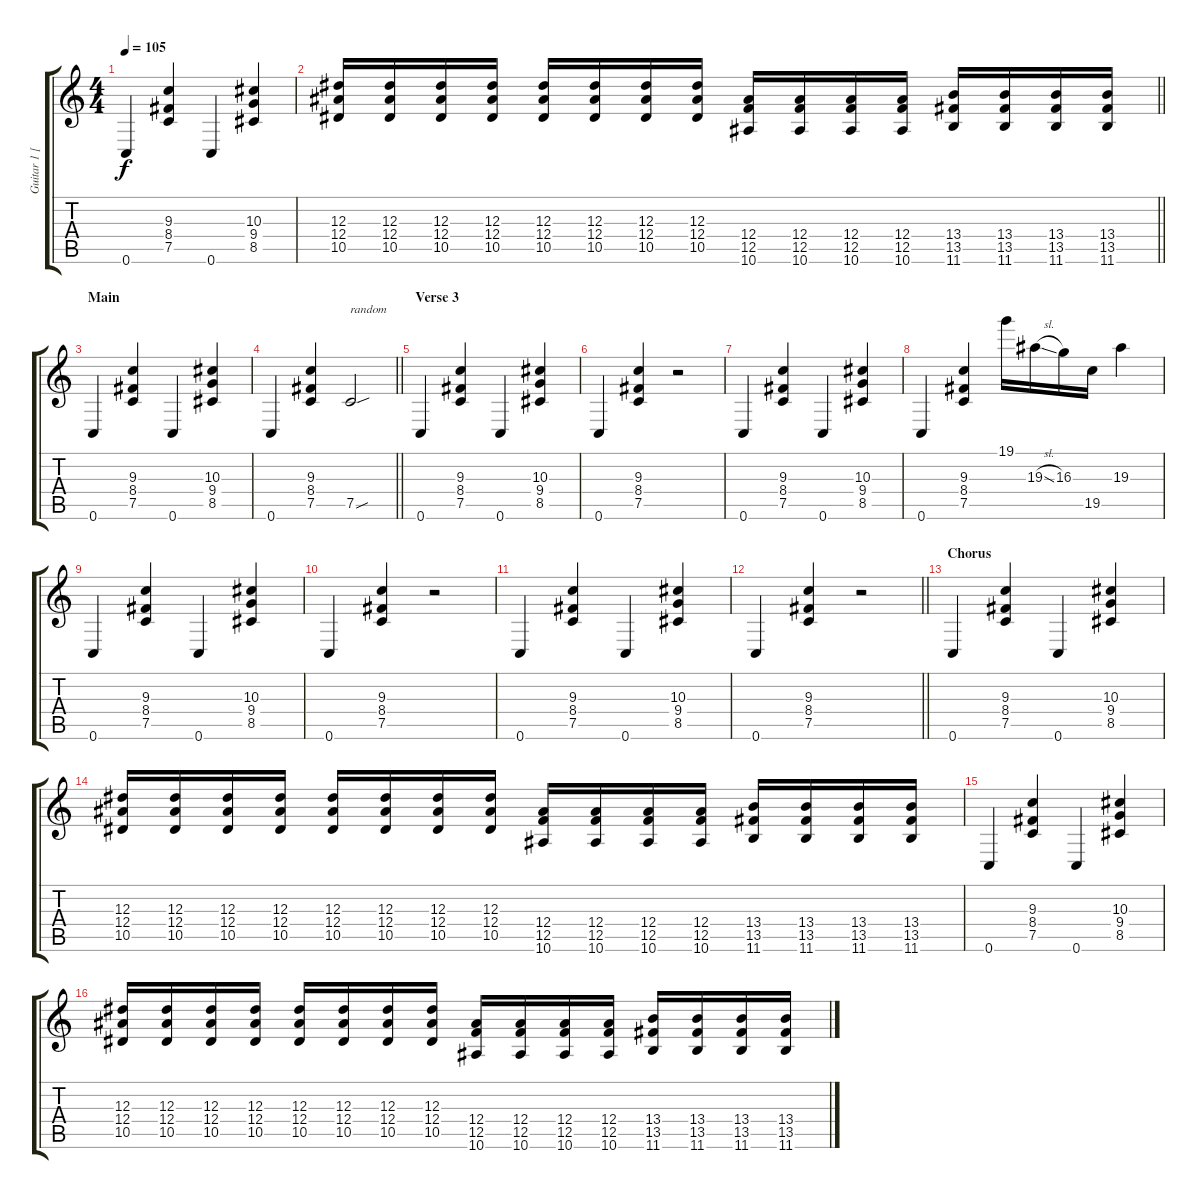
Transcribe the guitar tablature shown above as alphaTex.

\track ("Guitar 1 [Josh Homme]" "Guitar 1 [") {instrument overdrivenguitar}
\staff {score tabs}
\tuning (C4 G3 Eb3 Bb2 F2 C2) {hide}
\ts (4 4)
\tempo 105
\clef g2
\ks c
0.6.4{dy f} (9.3 8.4 7.5).4 0.6.4 (10.3 9.4 8.5).4 |
\barLineRight lightlight
(12.3 12.4 10.5).16 (12.3 12.4 10.5).16 (12.3 12.4 10.5).16 (12.3 12.4 10.5).16 (12.3 12.4 10.5).16 (12.3 12.4 10.5).16 (12.3 12.4 10.5).16 (12.3 12.4 10.5).16 (12.4 12.5 10.6).16 (12.4 12.5 10.6).16 (12.4 12.5 10.6).16 (12.4 12.5 10.6).16 (13.4 13.5 11.6).16 (13.4 13.5 11.6).16 (13.4 13.5 11.6).16 (13.4 13.5 11.6).16 |
\section ("" "Main")
0.6.4 (9.3 8.4 7.5).4 0.6.4 (10.3 9.4 8.5).4 |
\barLineRight lightlight
0.6.4 (9.3 8.4 7.5).4 7.5{sou}.2{txt "random"} |
\section ("" "Verse 3")
0.6.4 (9.3 8.4 7.5).4 0.6.4 (10.3 9.4 8.5).4 |
0.6.4 (9.3 8.4 7.5).4 r.2 |
0.6.4 (9.3 8.4 7.5).4 0.6.4 (10.3 9.4 8.5).4 |
0.6.4 (9.3 8.4 7.5).4 19.1.16{volume 14} 19.3{sl}.16 16.3.16 19.5.16 19.3.4 |
0.6.4{volume 10} (9.3 8.4 7.5).4 0.6.4 (10.3 9.4 8.5).4 |
0.6.4 (9.3 8.4 7.5).4 r.2 |
0.6.4 (9.3 8.4 7.5).4 0.6.4 (10.3 9.4 8.5).4 |
\barLineRight lightlight
0.6.4 (9.3 8.4 7.5).4 r.2 |
\section ("" "Chorus")
0.6.4 (9.3 8.4 7.5).4 0.6.4 (10.3 9.4 8.5).4 |
(12.3 12.4 10.5).16 (12.3 12.4 10.5).16 (12.3 12.4 10.5).16 (12.3 12.4 10.5).16 (12.3 12.4 10.5).16 (12.3 12.4 10.5).16 (12.3 12.4 10.5).16 (12.3 12.4 10.5).16 (12.4 12.5 10.6).16 (12.4 12.5 10.6).16 (12.4 12.5 10.6).16 (12.4 12.5 10.6).16 (13.4 13.5 11.6).16 (13.4 13.5 11.6).16 (13.4 13.5 11.6).16 (13.4 13.5 11.6).16 |
0.6.4 (9.3 8.4 7.5).4 0.6.4 (10.3 9.4 8.5).4 |
(12.3 12.4 10.5).16 (12.3 12.4 10.5).16 (12.3 12.4 10.5).16 (12.3 12.4 10.5).16 (12.3 12.4 10.5).16 (12.3 12.4 10.5).16 (12.3 12.4 10.5).16 (12.3 12.4 10.5).16 (12.4 12.5 10.6).16 (12.4 12.5 10.6).16 (12.4 12.5 10.6).16 (12.4 12.5 10.6).16 (13.4 13.5 11.6).16 (13.4 13.5 11.6).16 (13.4 13.5 11.6).16 (13.4 13.5 11.6).16
